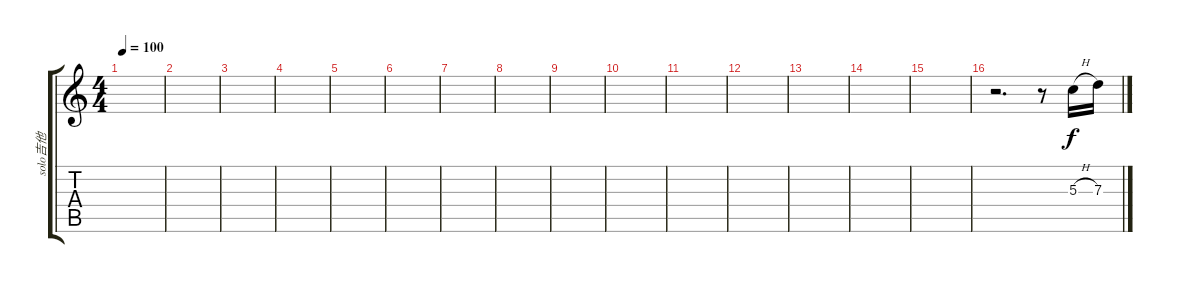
\track ("solo吉他" "solo吉他") {instrument acousticguitarsteel}
\staff {score tabs}
\tuning (E4 B3 G3 D3 A2 E2) {hide}
\ts (4 4)
\tempo 100
\clef g2
\ks c
|
|
|
|
|
|
|
|
|
|
|
|
|
|
|
r.2{d} r.8 5.3{h}.16 7.3.16
